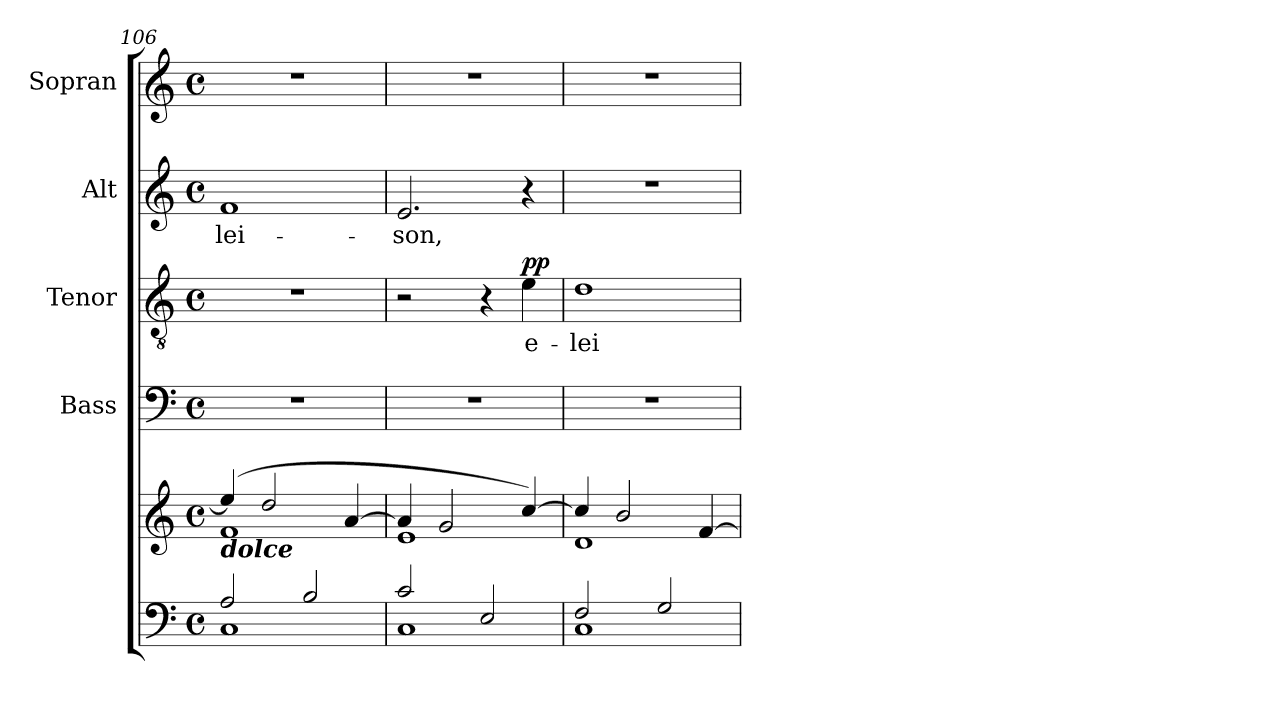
**kern	**kern	**kern	**kern	**text	**dynam	**kern	**text	**kern
*part5	*part5	*part4	*part3	*part3	*part3	*part2	*part2	*part1
*staff6	*staff5	*staff4	*staff3	*staff3	*staff3	*staff2	*staff2	*staff1
*	*	*I"Bass	*I"Tenor	*	*	*I"Alt	*	*I"Sopran
*	*	*I'B.	*I'T.	*	*	*I'A.	*	*I'S.
*clefF4	*clefG2	*clefF4	*clefGv2	*	*	*clefG2	*	*clefG2
*k[]	*k[]	*k[]	*k[]	*	*	*k[]	*	*k[]
*C:	*C:	*C:	*C:	*	*	*C:	*	*C:
*M4/4	*M4/4	*M4/4	*M4/4	*	*	*M4/4	*	*M4/4
*met(c)	*met(c)	*met(c)	*met(c)	*	*	*met(c)	*	*met(c)
=106	=106	=106	=106	=106	=106	=106	=106	=106
*^	*^	*	*	*	*	*	*	*
!	!	!LO:TX:b:Bi:t=dolce	!	!	!	!	!	!	!	!
!	!	!	!	!	!	!	!	!	!LO:LY:b	!
2A/	1C	(4ee/]	1f	1r	1r	.	.	1f	-lei-	1r
.	.	2dd/	.	.	.	.	.	.	.	.
2B/	.	.	.	.	.	.	.	.	.	.
.	.	[>4a/	.	.	.	.	.	.	.	.
=107	=107	=107	=107	=107	=107	=107	=107	=107	=107	=107
!	!	!	!	!	!	!	!	!	!LO:LY:b	!
2c/	1C	4a/]	1e	1r	2r	.	.	2.e/	-son,	1r
.	.	2g/	.	.	.	.	.	.	.	.
2E/	.	.	.	.	4r	.	.	.	.	.
!	!	!	!	!	!	!LO:LY:b	!LO:DY:a	!	!	!
.	.	[>4cc/)	.	.	4e\	e-	pp	4r	.	.
=108	=108	=108	=108	=108	=108	=108	=108	=108	=108	=108
!	!	!	!	!	!	!LO:LY:b	!	!	!	!
2F/	1C	4cc/]	1d	1r	1d	-lei-	.	1r	.	1r
.	.	2b/	.	.	.	.	.	.	.	.
2G/	.	.	.	.	.	.	.	.	.	.
.	.	[>4f/	.	.	.	.	.	.	.	.
*v	*v	*	*	*	*	*	*	*	*	*
*	*v	*v	*	*	*	*	*	*	*
=	=	=	=	=	=	=	=	=
*-	*-	*-	*-	*-	*-	*-	*-	*-
